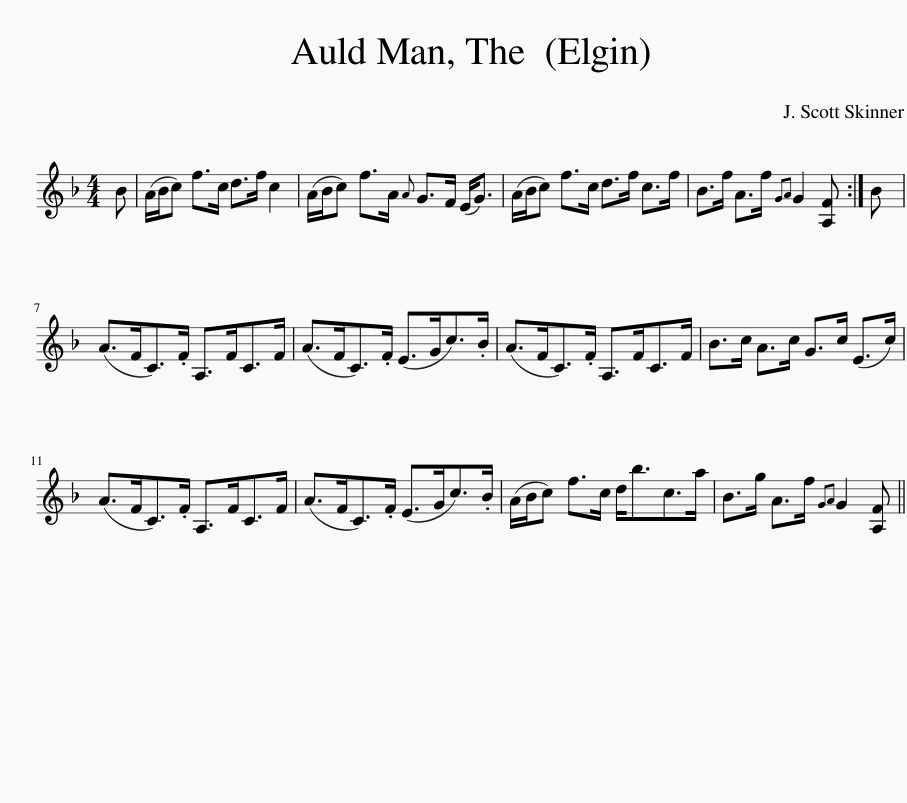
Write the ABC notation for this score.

X:1
L:1/8
M:4/4
I:linebreak $
K:F
V:1 treble
V:1
 B | (A/B/c) f>c d>f c2 | (A/B/c) f>A{A} G>F (E<G) | (A/B/c) f>c d>f c>f | B>f A>f{GA} G2 [A,F] :| %5
 B |$ (A>FC>).F A,>FC>F | (A>FC>).F (E>Gc>).B | (A>FC>).F A,>FC>F | B>c A>c G>c (E>c) |$ %10
 (A>FC>).F A,>FC>F | (A>FC>).F (E>Gc>).B | (A/B/c) f>c d<bc>a | B>g A>f{GA} G2 [A,F] || %14
